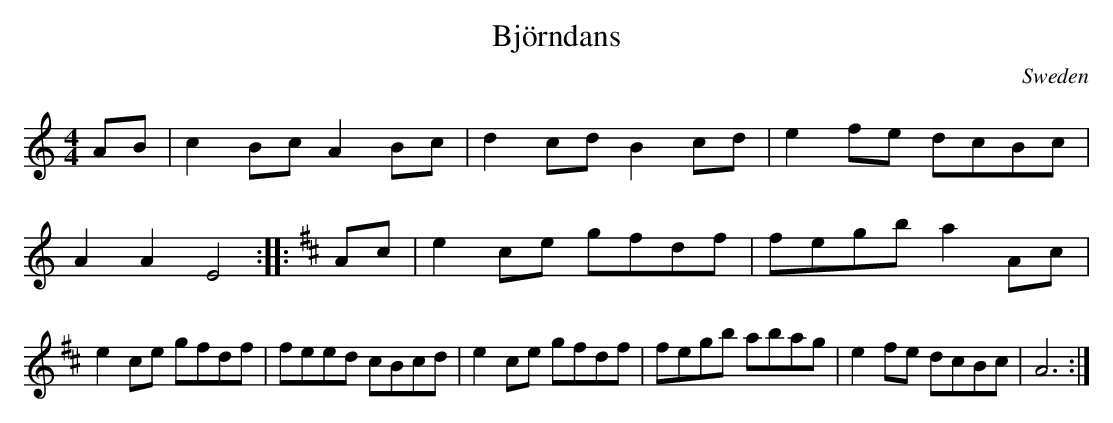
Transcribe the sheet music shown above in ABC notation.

X:1
T:Björndans
M:4/4
O:Sweden
K:A minor
AB|\
c2Bc A2Bc|d2cd B2cd|e2fe dcBc|A2A2 E4::\
K:AMix
Ac|\
e2ce gfdf|fegb a2Ac|e2ce gfdf|feed cBcd|\
e2ce gfdf|fegb abag|e2fe dcBc|A6:|
